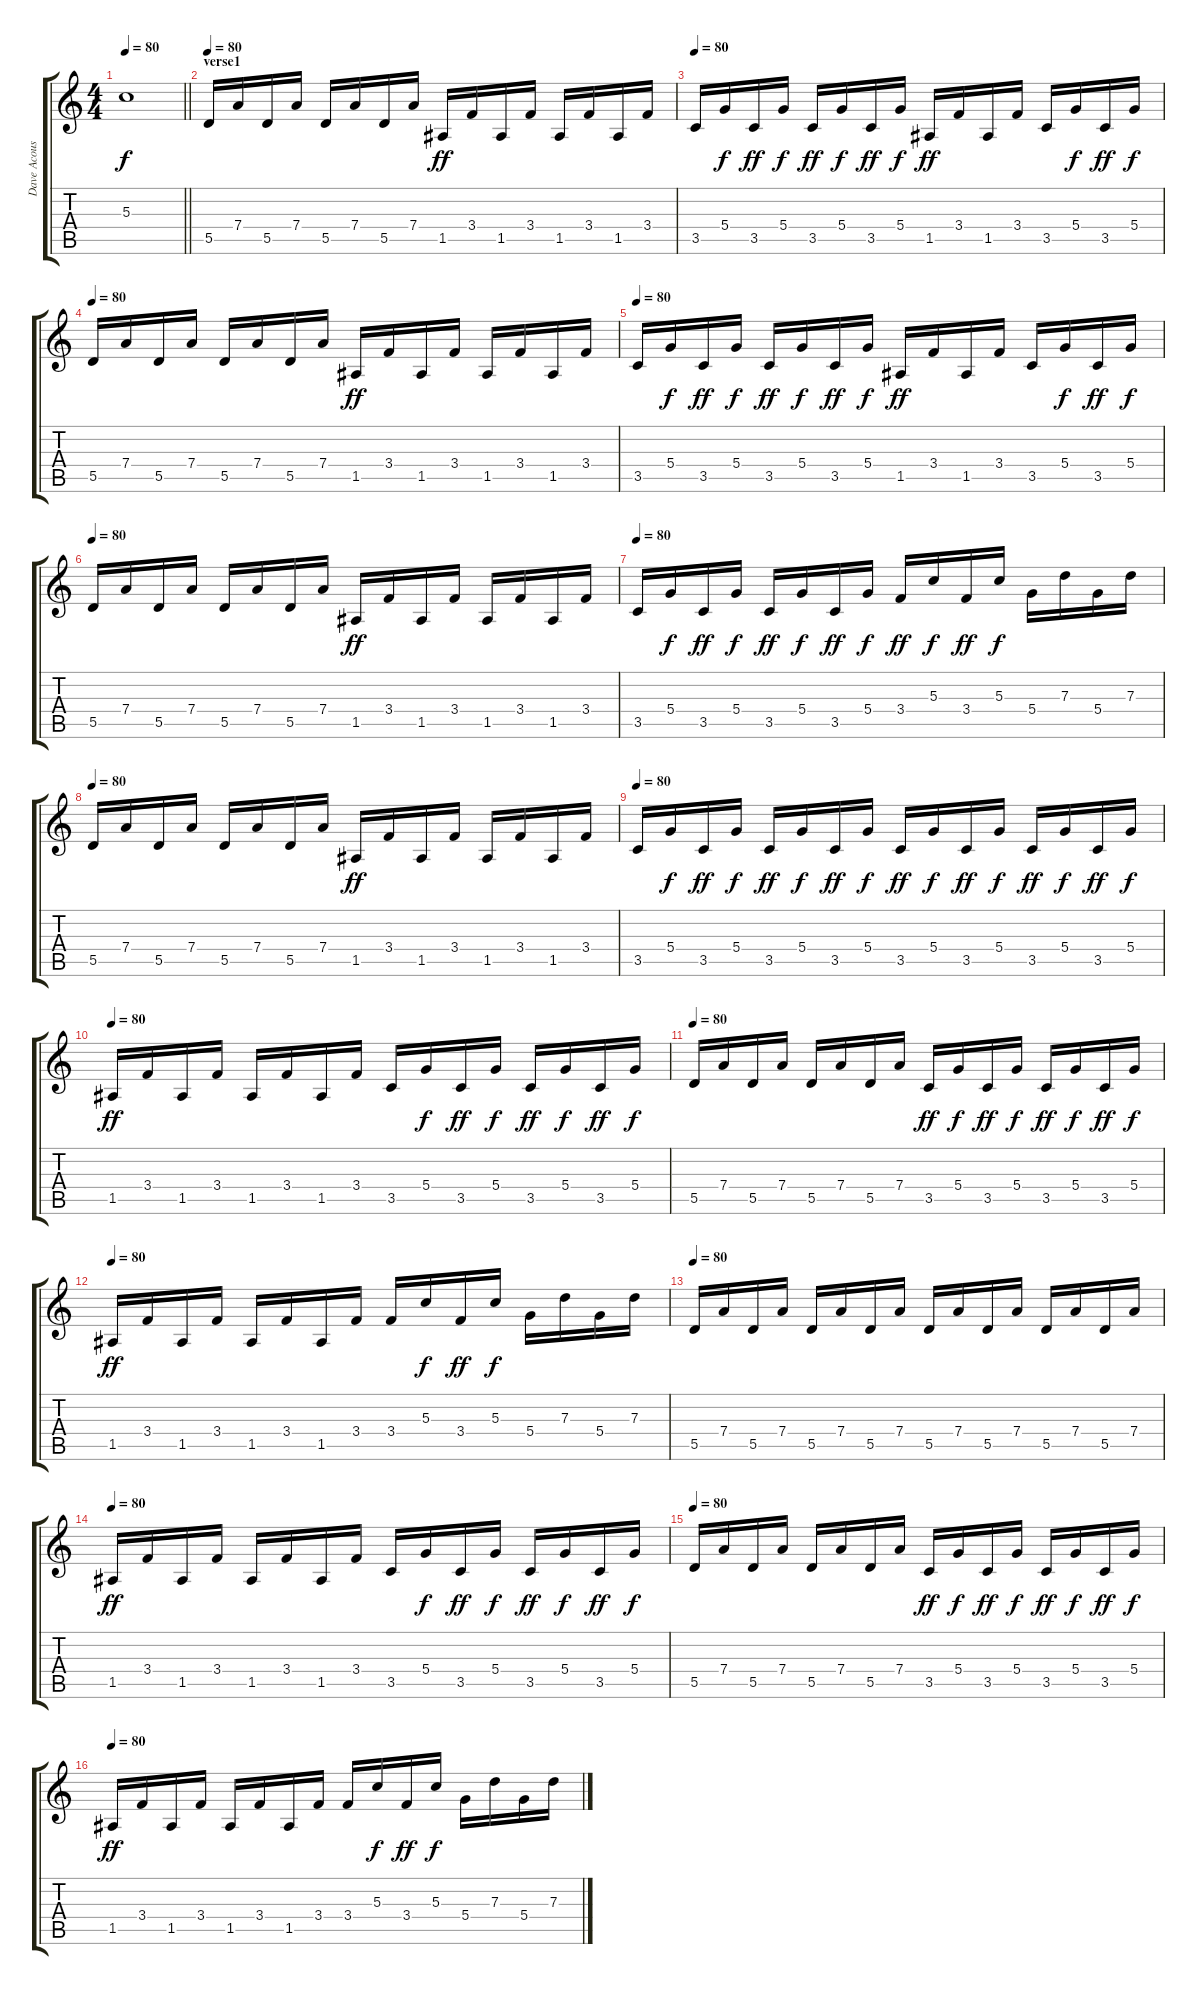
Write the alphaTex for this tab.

\track ("Dave Acoustic" "Dave Acous") {instrument acousticguitarsteel}
\staff {score tabs}
\tuning (E4 B3 G3 D3 A2 E2) {hide}
\ts (4 4)
\tempo 80
\clef g2
\barLineRight lightlight
\ks c
5.3{t}.1{dy f} |
\section ("" "verse1")
\tempo 80
5.5.16 7.4.16 5.5.16 7.4.16 5.5.16 7.4.16 5.5.16 7.4.16 1.5.16{dy ff} 3.4.16 1.5.16 3.4.16 1.5.16 3.4.16 1.5.16 3.4.16 |
\tempo 80
3.5.16 5.4.16{dy f} 3.5.16{dy ff} 5.4.16{dy f} 3.5.16{dy ff} 5.4.16{dy f} 3.5.16{dy ff} 5.4.16{dy f} 1.5.16{dy ff} 3.4.16 1.5.16 3.4.16 3.5.16 5.4.16{dy f} 3.5.16{dy ff} 5.4.16{dy f} |
\tempo 80
5.5.16 7.4.16 5.5.16 7.4.16 5.5.16 7.4.16 5.5.16 7.4.16 1.5.16{dy ff} 3.4.16 1.5.16 3.4.16 1.5.16 3.4.16 1.5.16 3.4.16 |
\tempo 80
3.5.16 5.4.16{dy f} 3.5.16{dy ff} 5.4.16{dy f} 3.5.16{dy ff} 5.4.16{dy f} 3.5.16{dy ff} 5.4.16{dy f} 1.5.16{dy ff} 3.4.16 1.5.16 3.4.16 3.5.16 5.4.16{dy f} 3.5.16{dy ff} 5.4.16{dy f} |
\tempo 80
5.5.16 7.4.16 5.5.16 7.4.16 5.5.16 7.4.16 5.5.16 7.4.16 1.5.16{dy ff} 3.4.16 1.5.16 3.4.16 1.5.16 3.4.16 1.5.16 3.4.16 |
\tempo 80
3.5.16 5.4.16{dy f} 3.5.16{dy ff} 5.4.16{dy f} 3.5.16{dy ff} 5.4.16{dy f} 3.5.16{dy ff} 5.4.16{dy f} 3.4.16{dy ff} 5.3.16{dy f} 3.4.16{dy ff} 5.3.16{dy f} 5.4.16 7.3.16 5.4.16 7.3.16 |
\tempo 80
5.5.16 7.4.16 5.5.16 7.4.16 5.5.16 7.4.16 5.5.16 7.4.16 1.5.16{dy ff} 3.4.16 1.5.16 3.4.16 1.5.16 3.4.16 1.5.16 3.4.16 |
\tempo 80
3.5.16 5.4.16{dy f} 3.5.16{dy ff} 5.4.16{dy f} 3.5.16{dy ff} 5.4.16{dy f} 3.5.16{dy ff} 5.4.16{dy f} 3.5.16{dy ff} 5.4.16{dy f} 3.5.16{dy ff} 5.4.16{dy f} 3.5.16{dy ff} 5.4.16{dy f} 3.5.16{dy ff} 5.4.16{dy f} |
\tempo 80
1.5.16{dy ff} 3.4.16 1.5.16 3.4.16 1.5.16 3.4.16 1.5.16 3.4.16 3.5.16 5.4.16{dy f} 3.5.16{dy ff} 5.4.16{dy f} 3.5.16{dy ff} 5.4.16{dy f} 3.5.16{dy ff} 5.4.16{dy f} |
\tempo 80
5.5.16 7.4.16 5.5.16 7.4.16 5.5.16 7.4.16 5.5.16 7.4.16 3.5.16{dy ff} 5.4.16{dy f} 3.5.16{dy ff} 5.4.16{dy f} 3.5.16{dy ff} 5.4.16{dy f} 3.5.16{dy ff} 5.4.16{dy f} |
\tempo 80
1.5.16{dy ff} 3.4.16 1.5.16 3.4.16 1.5.16 3.4.16 1.5.16 3.4.16 3.4.16 5.3.16{dy f} 3.4.16{dy ff} 5.3.16{dy f} 5.4.16 7.3.16 5.4.16 7.3.16 |
\tempo 80
5.5.16 7.4.16 5.5.16 7.4.16 5.5.16 7.4.16 5.5.16 7.4.16 5.5.16 7.4.16 5.5.16 7.4.16 5.5.16 7.4.16 5.5.16 7.4.16 |
\tempo 80
1.5.16{dy ff} 3.4.16 1.5.16 3.4.16 1.5.16 3.4.16 1.5.16 3.4.16 3.5.16 5.4.16{dy f} 3.5.16{dy ff} 5.4.16{dy f} 3.5.16{dy ff} 5.4.16{dy f} 3.5.16{dy ff} 5.4.16{dy f} |
\tempo 80
5.5.16 7.4.16 5.5.16 7.4.16 5.5.16 7.4.16 5.5.16 7.4.16 3.5.16{dy ff} 5.4.16{dy f} 3.5.16{dy ff} 5.4.16{dy f} 3.5.16{dy ff} 5.4.16{dy f} 3.5.16{dy ff} 5.4.16{dy f} |
\tempo 80
1.5.16{dy ff} 3.4.16 1.5.16 3.4.16 1.5.16 3.4.16 1.5.16 3.4.16 3.4.16 5.3.16{dy f} 3.4.16{dy ff} 5.3.16{dy f} 5.4.16 7.3.16 5.4.16 7.3.16
